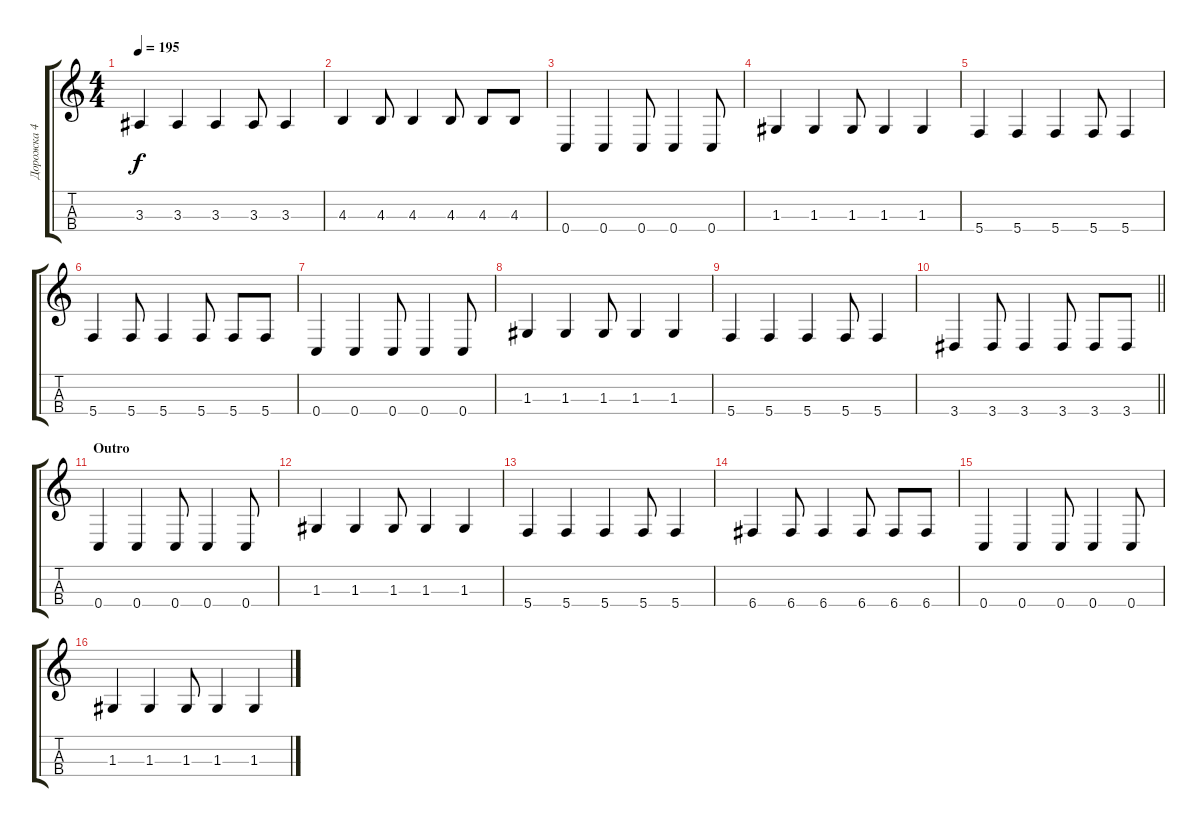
\track ("Дорожка 4" "Дорожка 4") {instrument electricbassfinger}
\staff {score tabs}
\tuning (F3 C3 G2 C2) {hide}
\ts (4 4)
\tempo 195
\clef g2
\ks c
3.3.4{dy f} 3.3.4 3.3.4 3.3.8 3.3.4 |
4.3.4 4.3.8 4.3.4 4.3.8 4.3.8 4.3.8 |
0.4.4 0.4.4 0.4.8 0.4.4 0.4.8 |
1.3.4 1.3.4 1.3.8 1.3.4 1.3.4 |
5.4.4 5.4.4 5.4.4 5.4.8 5.4.4 |
5.4.4 5.4.8 5.4.4 5.4.8 5.4.8 5.4.8 |
0.4.4 0.4.4 0.4.8 0.4.4 0.4.8 |
1.3.4 1.3.4 1.3.8 1.3.4 1.3.4 |
5.4.4 5.4.4 5.4.4 5.4.8 5.4.4 |
\barLineRight lightlight
3.4.4 3.4.8 3.4.4 3.4.8 3.4.8 3.4.8 |
\section ("" "Outro")
0.4.4 0.4.4 0.4.8 0.4.4 0.4.8 |
1.3.4 1.3.4 1.3.8 1.3.4 1.3.4 |
5.4.4 5.4.4 5.4.4 5.4.8 5.4.4 |
6.4.4 6.4.8 6.4.4 6.4.8 6.4.8 6.4.8 |
0.4.4 0.4.4 0.4.8 0.4.4 0.4.8 |
1.3.4 1.3.4 1.3.8 1.3.4 1.3.4
